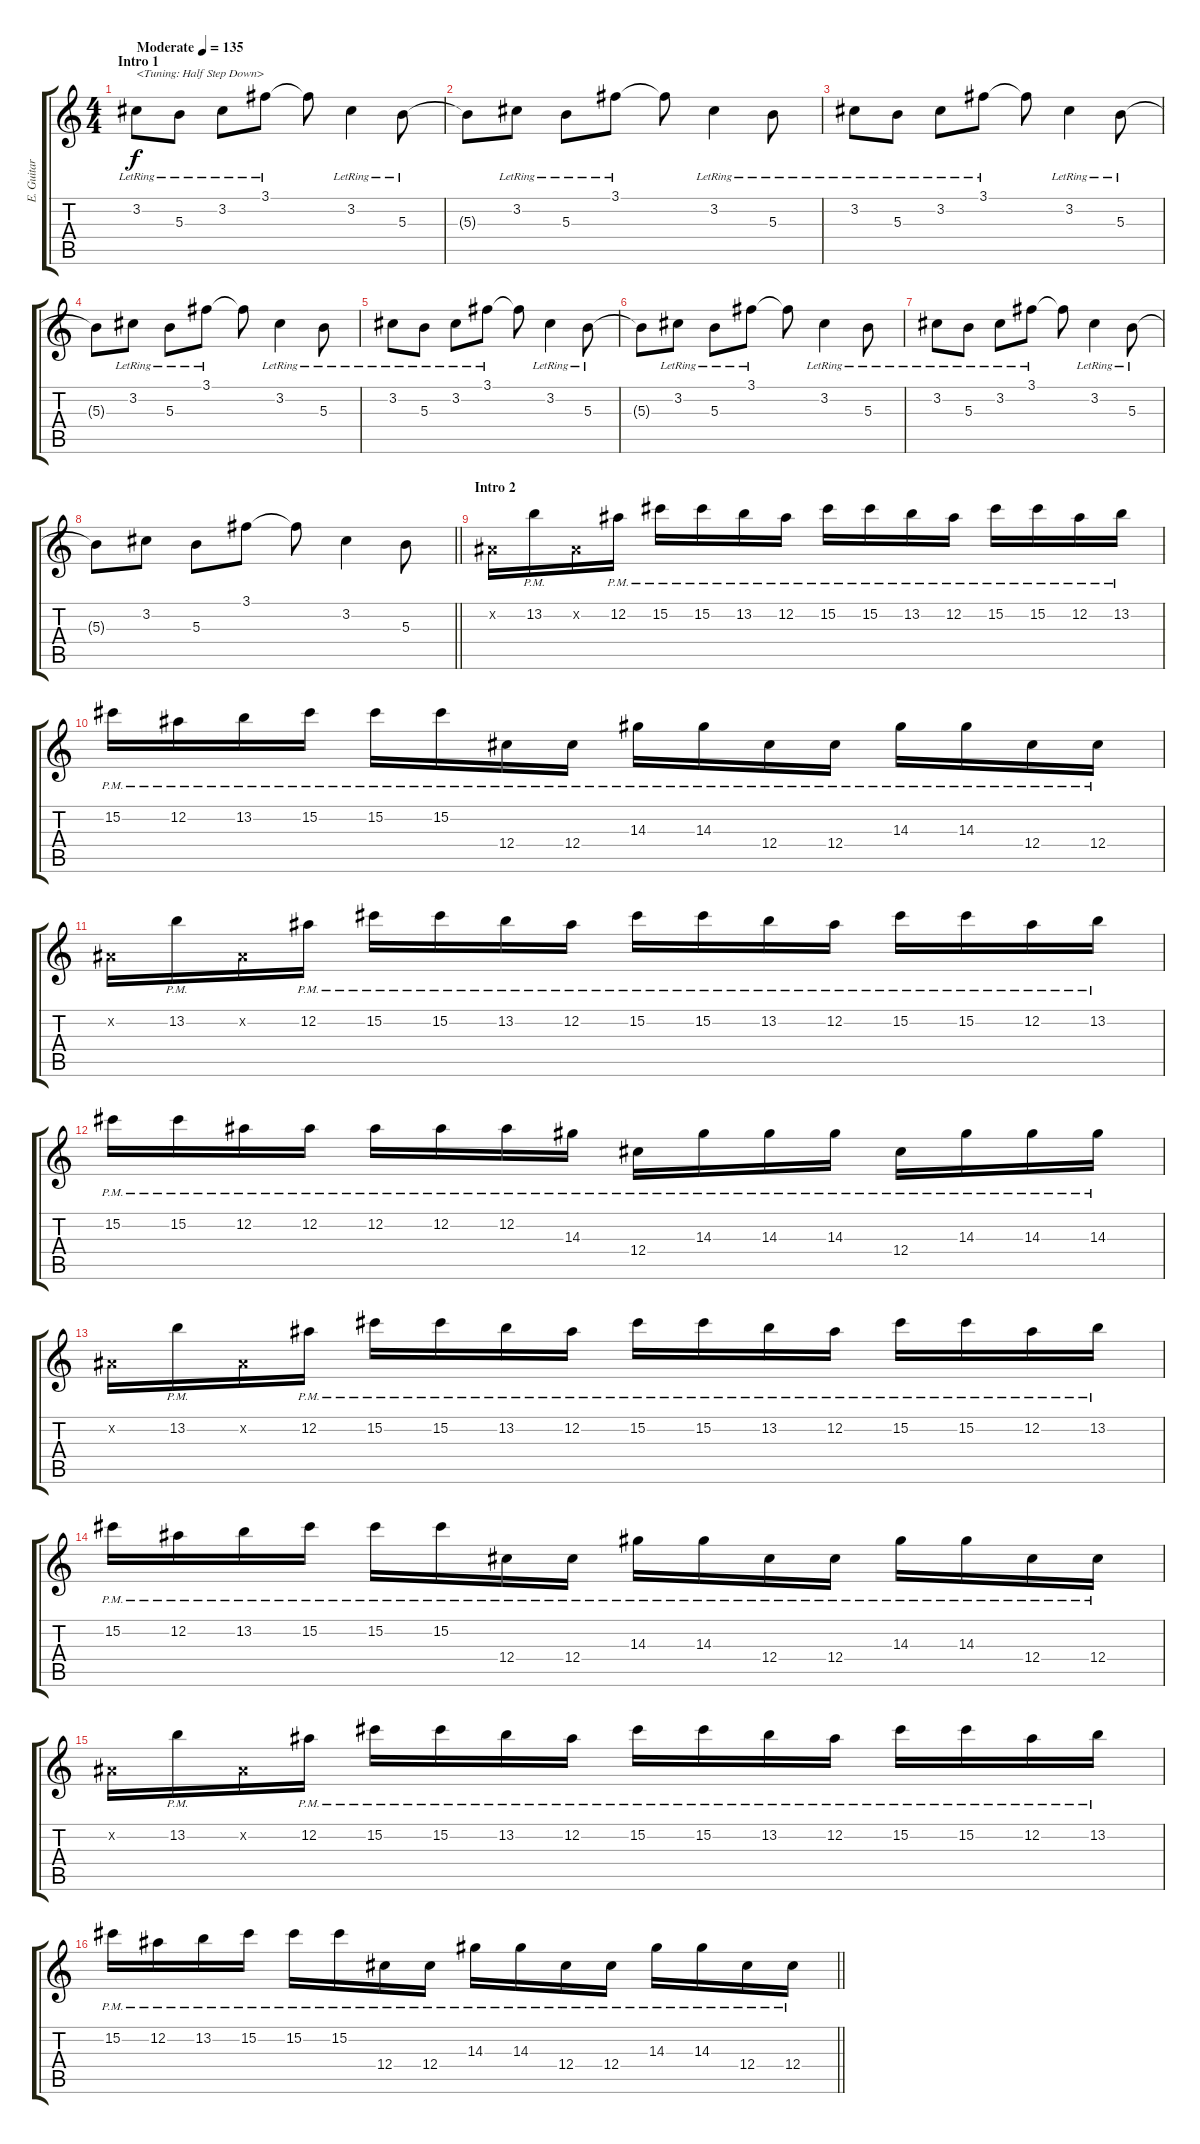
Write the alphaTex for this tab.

\track ("E. Guitar I" "E. Guitar ") {instrument overdrivenguitar}
\staff {score tabs}
\tuning (Eb4 Bb3 Gb3 Db3 Ab2 Eb2) {hide}
\ts (4 4)
\section ("" "Intro 1")
\tempo (135 "Moderate")
\clef g2
\ks c
3.2{lr}.8{txt "<Tuning: Half Step Down>" dy f instrument overdrivenguitar} 5.3{lr}.8 3.2{lr}.8 3.1{lr}.8 3.1{t}.8 3.2{lr}.4 5.3{lr}.8 |
5.3{t}.8 3.2{lr}.8 5.3{lr}.8 3.1{lr}.8 3.1{t}.8 3.2{lr}.4 5.3{lr}.8 |
3.2{lr}.8 5.3{lr}.8 3.2{lr}.8 3.1{lr}.8 3.1{t}.8 3.2{lr}.4 5.3{lr}.8 |
5.3{t}.8 3.2{lr}.8 5.3{lr}.8 3.1{lr}.8 3.1{t}.8 3.2{lr}.4 5.3{lr}.8 |
3.2{lr}.8 5.3{lr}.8 3.2{lr}.8 3.1{lr}.8 3.1{t}.8 3.2{lr}.4 5.3{lr}.8 |
5.3{t}.8 3.2{lr}.8 5.3{lr}.8 3.1{lr}.8 3.1{t}.8 3.2{lr}.4 5.3{lr}.8 |
3.2{lr}.8 5.3{lr}.8 3.2{lr}.8 3.1{lr}.8 3.1{t}.8 3.2{lr}.4 5.3{lr}.8 |
\barLineRight lightlight
5.3{t}.8 3.2.8 5.3.8 3.1.8 3.1{t}.8 3.2.4 5.3.8 |
\section ("" "Intro 2")
0.2{x}.16 13.2{pm}.16 0.2{x}.16 12.2{pm}.16 15.2{pm}.16 15.2{pm}.16 13.2{pm}.16 12.2{pm}.16 15.2{pm}.16 15.2{pm}.16 13.2{pm}.16 12.2{pm}.16 15.2{pm}.16 15.2{pm}.16 12.2{pm}.16 13.2{pm}.16 |
15.2{pm}.16 12.2{pm}.16 13.2{pm}.16 15.2{pm}.16 15.2{pm}.16 15.2{pm}.16 12.4{pm}.16 12.4{pm}.16 14.3{pm}.16 14.3{pm}.16 12.4{pm}.16 12.4{pm}.16 14.3{pm}.16 14.3{pm}.16 12.4{pm}.16 12.4{pm}.16 |
0.2{x}.16 13.2{pm}.16 0.2{x}.16 12.2{pm}.16 15.2{pm}.16 15.2{pm}.16 13.2{pm}.16 12.2{pm}.16 15.2{pm}.16 15.2{pm}.16 13.2{pm}.16 12.2{pm}.16 15.2{pm}.16 15.2{pm}.16 12.2{pm}.16 13.2{pm}.16 |
15.2{pm}.16 15.2{pm}.16 12.2{pm}.16 12.2{pm}.16 12.2{pm}.16 12.2{pm}.16 12.2{pm}.16 14.3{pm}.16 12.4{pm}.16 14.3{pm}.16 14.3{pm}.16 14.3{pm}.16 12.4{pm}.16 14.3{pm}.16 14.3{pm}.16 14.3{pm}.16 |
0.2{x}.16 13.2{pm}.16 0.2{x}.16 12.2{pm}.16 15.2{pm}.16 15.2{pm}.16 13.2{pm}.16 12.2{pm}.16 15.2{pm}.16 15.2{pm}.16 13.2{pm}.16 12.2{pm}.16 15.2{pm}.16 15.2{pm}.16 12.2{pm}.16 13.2{pm}.16 |
15.2{pm}.16 12.2{pm}.16 13.2{pm}.16 15.2{pm}.16 15.2{pm}.16 15.2{pm}.16 12.4{pm}.16 12.4{pm}.16 14.3{pm}.16 14.3{pm}.16 12.4{pm}.16 12.4{pm}.16 14.3{pm}.16 14.3{pm}.16 12.4{pm}.16 12.4{pm}.16 |
0.2{x}.16 13.2{pm}.16 0.2{x}.16 12.2{pm}.16 15.2{pm}.16 15.2{pm}.16 13.2{pm}.16 12.2{pm}.16 15.2{pm}.16 15.2{pm}.16 13.2{pm}.16 12.2{pm}.16 15.2{pm}.16 15.2{pm}.16 12.2{pm}.16 13.2{pm}.16 |
\barLineRight lightlight
15.2{pm}.16 12.2{pm}.16 13.2{pm}.16 15.2{pm}.16 15.2{pm}.16 15.2{pm}.16 12.4{pm}.16 12.4{pm}.16 14.3{pm}.16 14.3{pm}.16 12.4{pm}.16 12.4{pm}.16 14.3{pm}.16 14.3{pm}.16 12.4{pm}.16 12.4{pm}.16
